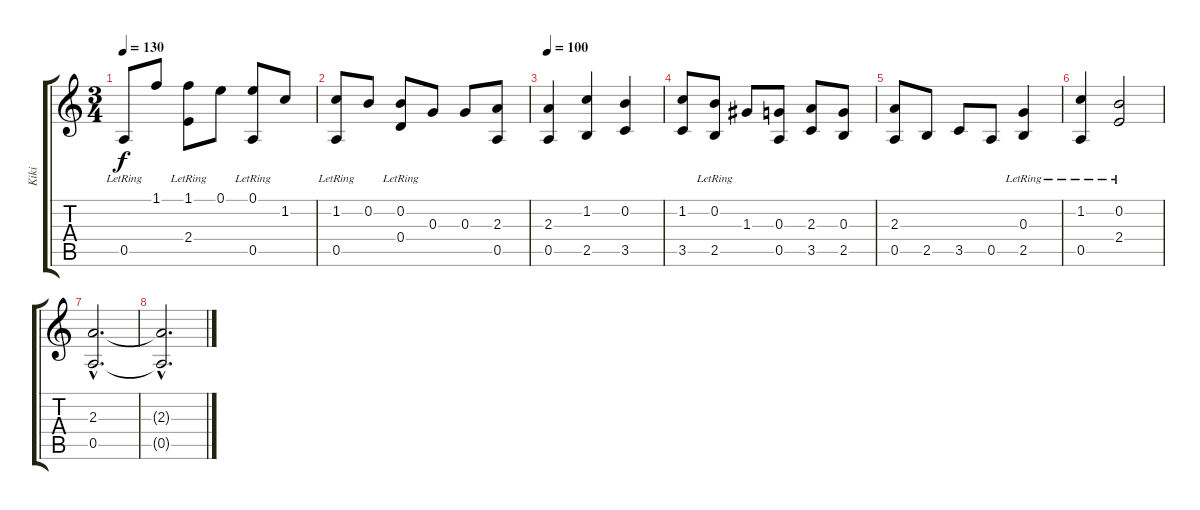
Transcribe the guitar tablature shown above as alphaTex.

\track ("Kiki" "Kiki") {instrument acousticguitarnylon}
\staff {score tabs}
\tuning (E4 B3 G3 D3 A2 E2) {hide}
\ts (3 4)
\tempo 130
\clef g2
\ks c
0.5{lr}.8{dy f} 1.1.8 (1.1 2.4{lr}).8 0.1.8 (0.1{lr} 0.5{lr}).8 1.2.8 |
(1.2 0.5{lr}).8 0.2.8 (0.2{lr} 0.4{lr}).8 0.3.8 0.3.8 (2.3 0.5).8 |
\tempo 100
(2.3 0.5).4 (1.2 2.5).4 (0.2 3.5).4 |
(1.2 3.5).8 (0.2{lr} 2.5).8 1.3.8 (0.3 0.5).8 (2.3 3.5).8 (0.3 2.5).8 |
(2.3 0.5).8 2.5.8 3.5.8 0.5.8 (0.3{lr} 2.5).4 |
(1.2 0.5{lr}).4 (0.2{lr} 2.4).2 |
(2.3{hac} 0.5{hac}).2{d} |
(2.3{hac t} 0.5{hac t}).2{d}
